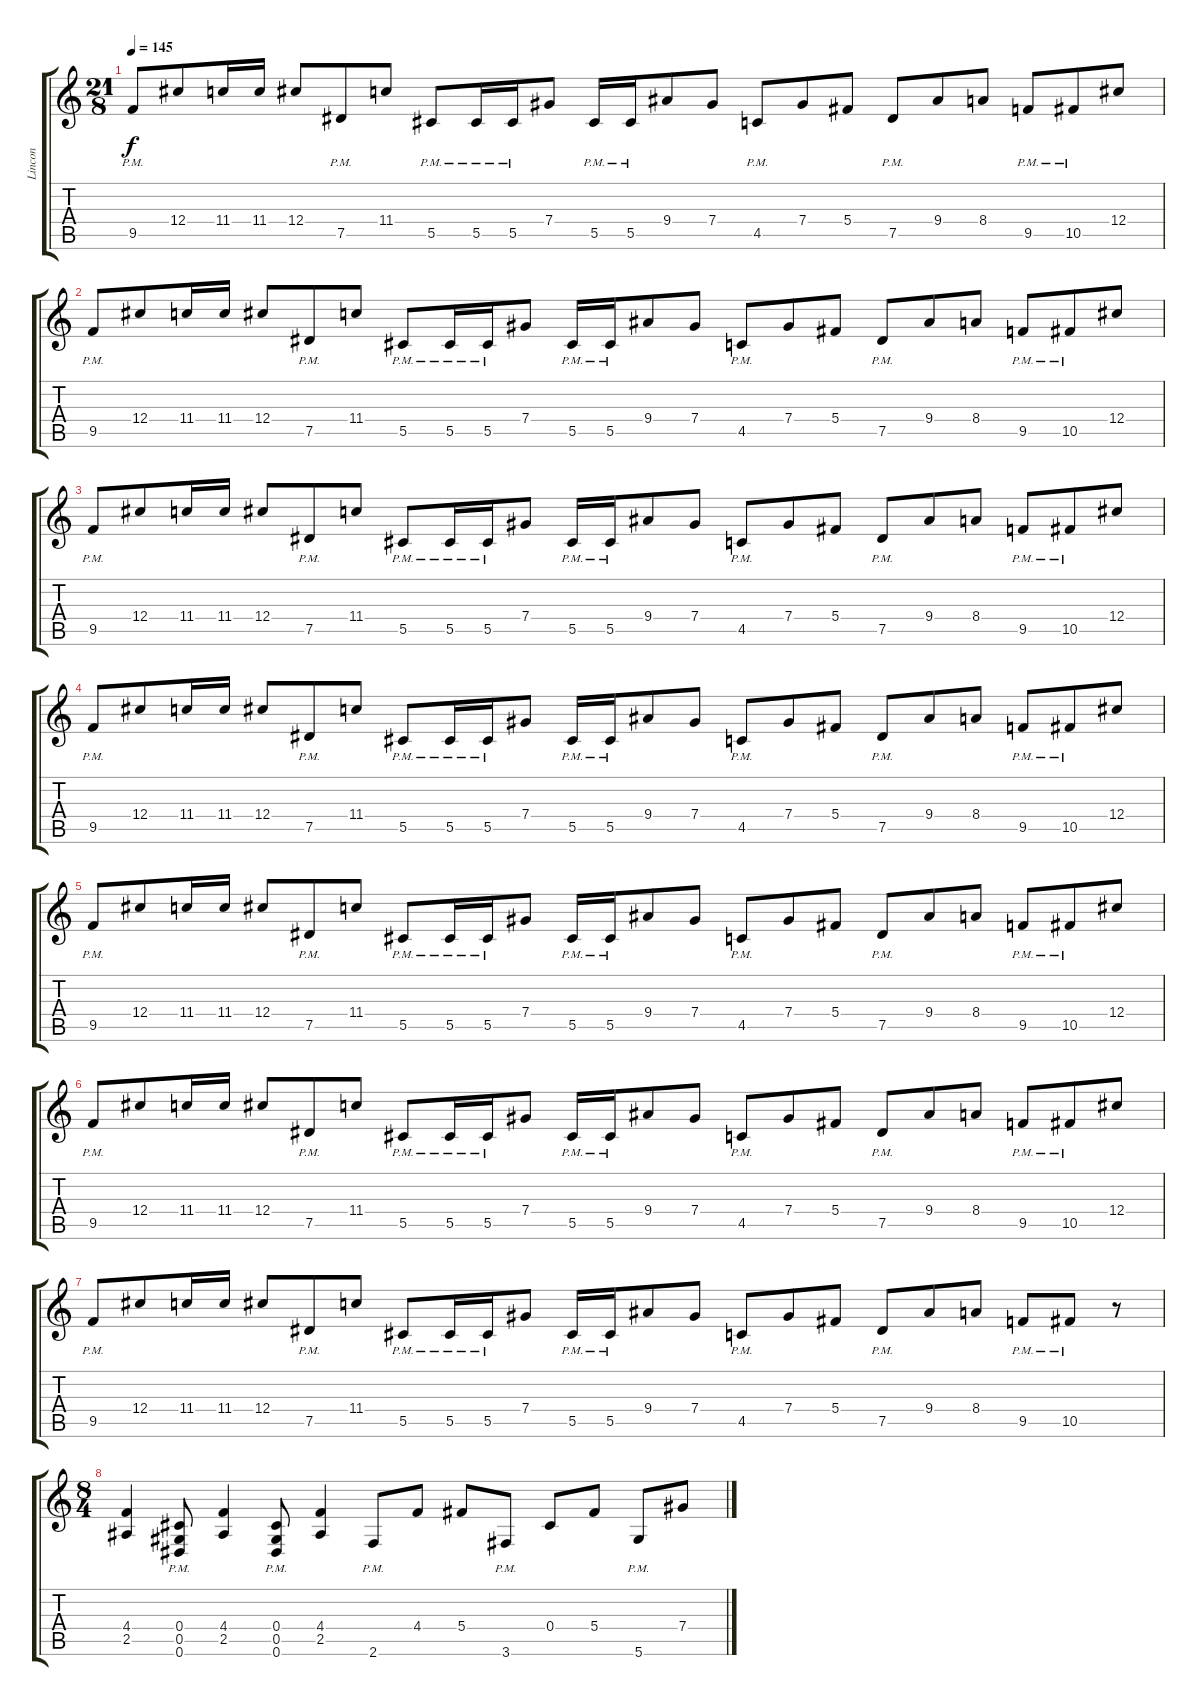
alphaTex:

\track ("Lincon" "Lincon") {instrument distortionguitar}
\staff {score tabs}
\tuning (Eb4 Bb3 Gb3 Db3 Ab2 Eb2) {hide}
\ts (21 8)
\tempo 145
\clef g2
\ks c
9.5{pm}.8{dy f} 12.4.8 11.4.16 11.4.16 12.4.8 7.5{pm}.8 11.4.8 5.5{pm}.8 5.5{pm}.16 5.5{pm}.16 7.4.8 5.5{pm}.16 5.5{pm}.16 9.4.8 7.4.8 4.5{pm}.8 7.4.8 5.4.8 7.5{pm}.8 9.4.8 8.4.8 9.5{pm}.8 10.5{pm}.8 12.4.8 |
9.5{pm}.8 12.4.8 11.4.16 11.4.16 12.4.8 7.5{pm}.8 11.4.8 5.5{pm}.8 5.5{pm}.16 5.5{pm}.16 7.4.8 5.5{pm}.16 5.5{pm}.16 9.4.8 7.4.8 4.5{pm}.8 7.4.8 5.4.8 7.5{pm}.8 9.4.8 8.4.8 9.5{pm}.8 10.5{pm}.8 12.4.8 |
9.5{pm}.8 12.4.8 11.4.16 11.4.16 12.4.8 7.5{pm}.8 11.4.8 5.5{pm}.8 5.5{pm}.16 5.5{pm}.16 7.4.8 5.5{pm}.16 5.5{pm}.16 9.4.8 7.4.8 4.5{pm}.8 7.4.8 5.4.8 7.5{pm}.8 9.4.8 8.4.8 9.5{pm}.8 10.5{pm}.8 12.4.8 |
9.5{pm}.8 12.4.8 11.4.16 11.4.16 12.4.8 7.5{pm}.8 11.4.8 5.5{pm}.8 5.5{pm}.16 5.5{pm}.16 7.4.8 5.5{pm}.16 5.5{pm}.16 9.4.8 7.4.8 4.5{pm}.8 7.4.8 5.4.8 7.5{pm}.8 9.4.8 8.4.8 9.5{pm}.8 10.5{pm}.8 12.4.8 |
9.5{pm}.8 12.4.8 11.4.16 11.4.16 12.4.8 7.5{pm}.8 11.4.8 5.5{pm}.8 5.5{pm}.16 5.5{pm}.16 7.4.8 5.5{pm}.16 5.5{pm}.16 9.4.8 7.4.8 4.5{pm}.8 7.4.8 5.4.8 7.5{pm}.8 9.4.8 8.4.8 9.5{pm}.8 10.5{pm}.8 12.4.8 |
9.5{pm}.8 12.4.8 11.4.16 11.4.16 12.4.8 7.5{pm}.8 11.4.8 5.5{pm}.8 5.5{pm}.16 5.5{pm}.16 7.4.8 5.5{pm}.16 5.5{pm}.16 9.4.8 7.4.8 4.5{pm}.8 7.4.8 5.4.8 7.5{pm}.8 9.4.8 8.4.8 9.5{pm}.8 10.5{pm}.8 12.4.8 |
9.5{pm}.8 12.4.8 11.4.16 11.4.16 12.4.8 7.5{pm}.8 11.4.8 5.5{pm}.8 5.5{pm}.16 5.5{pm}.16 7.4.8 5.5{pm}.16 5.5{pm}.16 9.4.8 7.4.8 4.5{pm}.8 7.4.8 5.4.8 7.5{pm}.8 9.4.8 8.4.8 9.5{pm}.8 10.5{pm}.8 r.8 |
\ts (8 4)
(4.4 2.5).4 (0.4{pm} 0.5{pm} 0.6{pm}).8 (4.4 2.5).4 (0.4{pm} 0.5{pm} 0.6{pm}).8 (4.4 2.5).4 2.6{pm}.8 4.4.8 5.4.8 3.6{pm}.8 0.4.8 5.4.8 5.6{pm}.8 7.4.8
